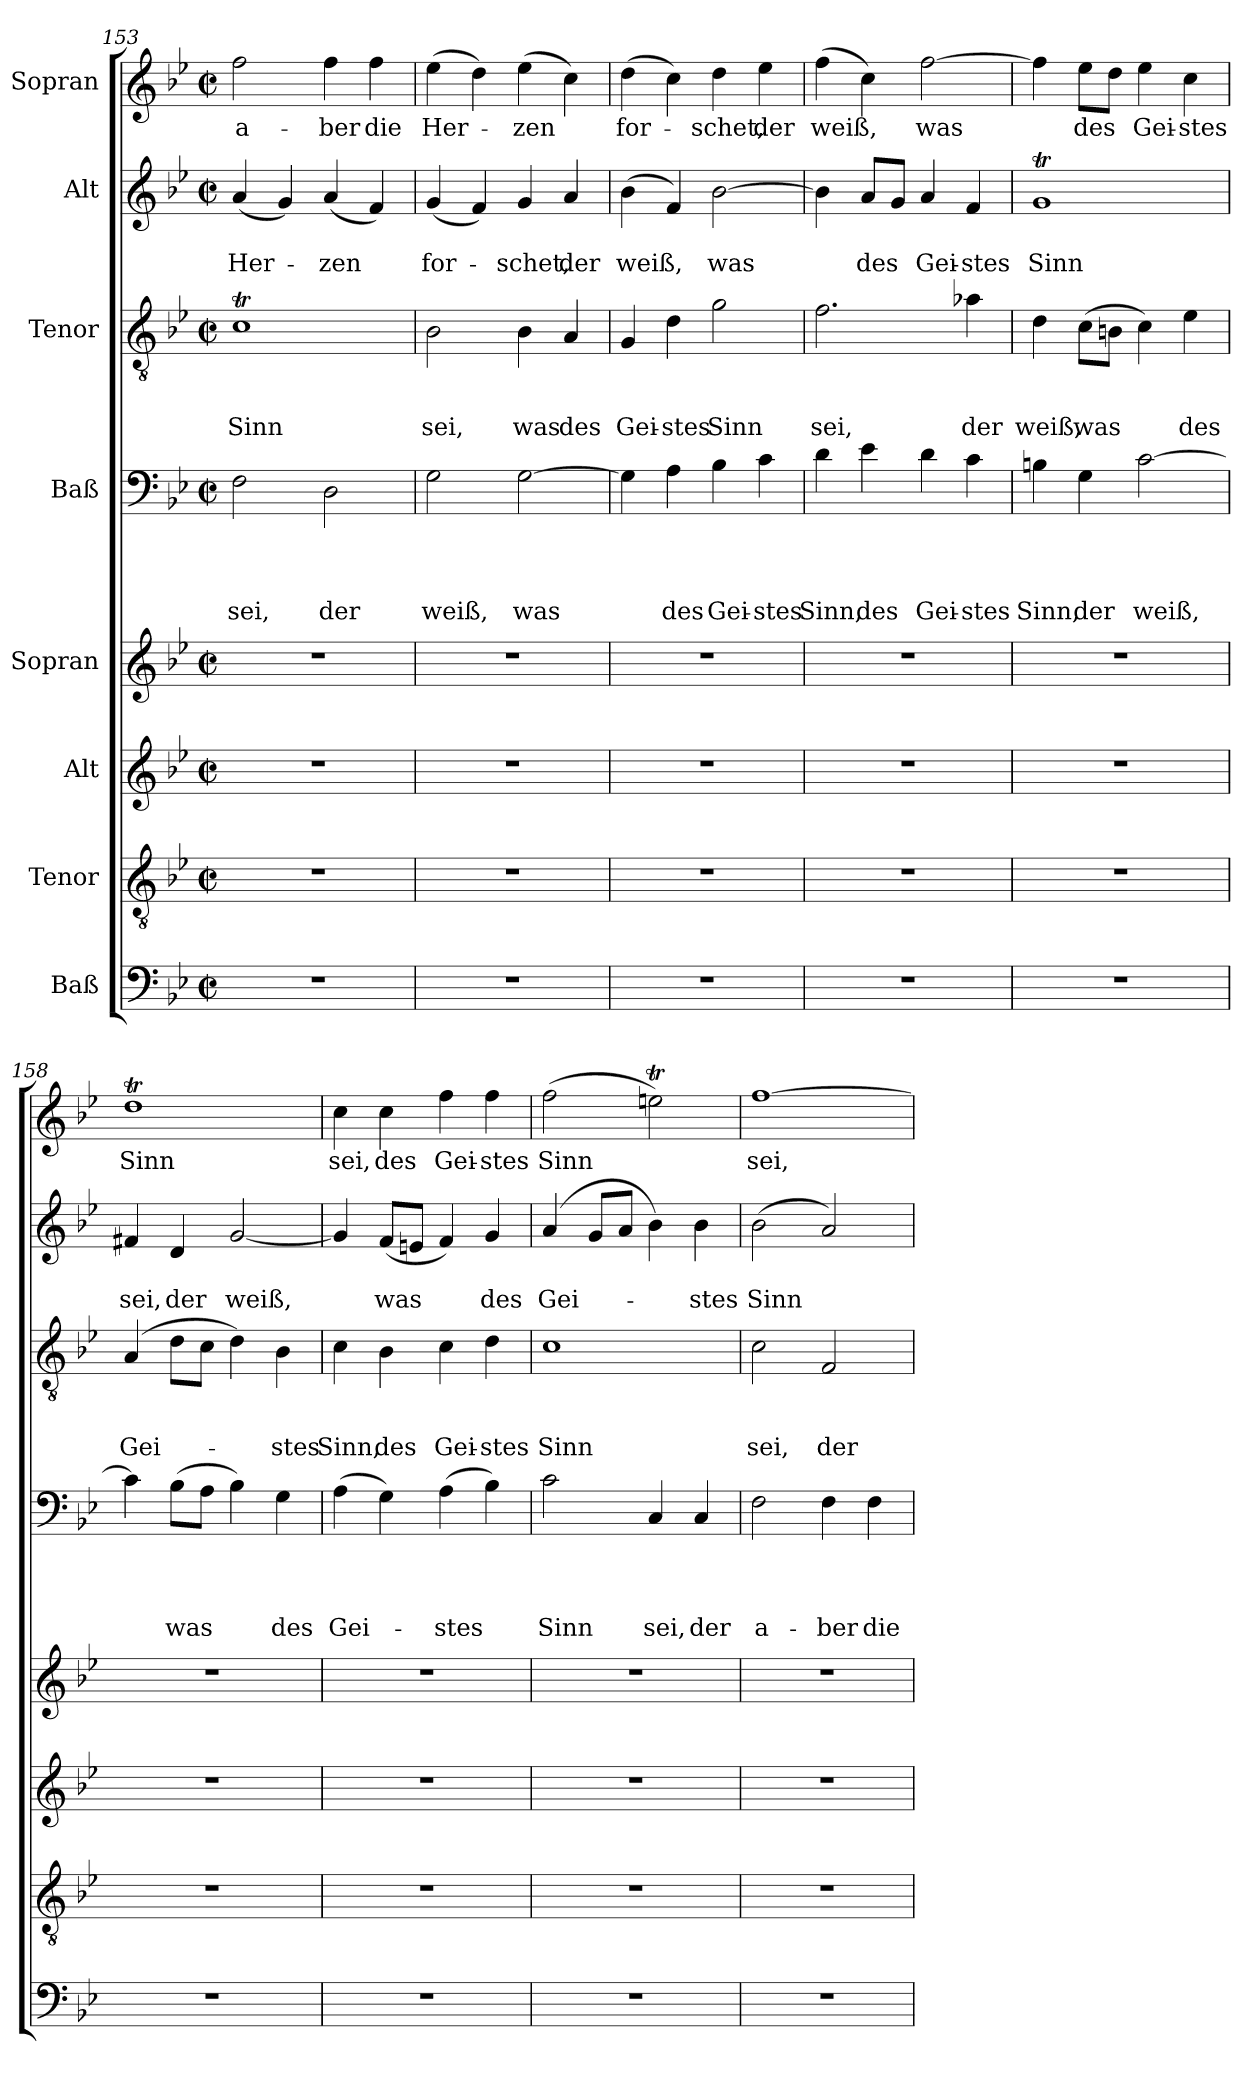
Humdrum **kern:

**kern	**kern	**kern	**kern	**kern	**text	**text	**text	**text	**kern	**text	**text	**text	**kern	**text	**text	**kern	**text
*part8	*part7	*part6	*part5	*part4	*part4	*part4	*part4	*part4	*part3	*part3	*part3	*part3	*part2	*part2	*part2	*part1	*part1
*staff8	*staff7	*staff6	*staff5	*staff4	*staff4	*staff4	*staff4	*staff4	*staff3	*staff3	*staff3	*staff3	*staff2	*staff2	*staff2	*staff1	*staff1
*I"Baß	*I"Tenor	*I"Alt	*I"Sopran	*I"Baß	*	*	*	*	*I"Tenor	*	*	*	*I"Alt	*	*	*I"Sopran	*
*clefF4	*clefGv2	*clefG2	*clefG2	*clefF4	*	*	*	*	*clefGv2	*	*	*	*clefG2	*	*	*clefG2	*
*k[b-e-]	*k[b-e-]	*k[b-e-]	*k[b-e-]	*k[b-e-]	*	*	*	*	*k[b-e-]	*	*	*	*k[b-e-]	*	*	*k[b-e-]	*
*B-:	*B-:	*B-:	*B-:	*B-:	*	*	*	*	*B-:	*	*	*	*B-:	*	*	*B-:	*
*M2/2	*M2/2	*M2/2	*M2/2	*M2/2	*	*	*	*	*M2/2	*	*	*	*M2/2	*	*	*M2/2	*
*met(c|)	*met(c|)	*met(c|)	*met(c|)	*met(c|)	*	*	*	*	*met(c|)	*	*	*	*met(c|)	*	*	*met(c|)	*
=153	=153	=153	=153	=153	=153	=153	=153	=153	=153	=153	=153	=153	=153	=153	=153	=153	=153
1r	1r	1r	1r	2F!\	.	.	.	sei,	1cT!	.	.	Sinn	(4a!/	.	Her-	2ff!\	a-
.	.	.	.	.	.	.	.	.	.	.	.	.	4g!/)	.	.	.	.
.	.	.	.	2D!\	.	.	.	der	.	.	.	.	(4a!/	.	-zen	4ff!\	-ber
.	.	.	.	.	.	.	.	.	.	.	.	.	4f!/)	.	.	4ff!\	die
=154	=154	=154	=154	=154	=154	=154	=154	=154	=154	=154	=154	=154	=154	=154	=154	=154	=154
1r	1r	1r	1r	2G!\	.	.	.	weiß,	2B-!\	.	.	sei,	(4g!/	.	for-	(4ee-!\	Her-
.	.	.	.	.	.	.	.	.	.	.	.	.	4f!/)	.	.	4dd!\)	.
.	.	.	.	[2G!\	.	.	.	was	4B-!\	.	.	was	4g!/	.	-schet,	(4ee-!\	-zen
.	.	.	.	.	.	.	.	.	4A!/	.	.	des	4a!/	.	der	4cc!\)	.
=155	=155	=155	=155	=155	=155	=155	=155	=155	=155	=155	=155	=155	=155	=155	=155	=155	=155
1r	1r	1r	1r	4G!\]	.	.	.	.	4G!/	.	.	Gei-	(4b-!\	.	weiß,	(4dd!\	for-
.	.	.	.	4A!\	.	.	.	des	4d!\	.	.	-stes	4f!/)	.	.	4cc!\)	.
.	.	.	.	4B-!\	.	.	.	Gei-	2g!\	.	.	Sinn	[2b-!\	.	was	4dd!\	-schet,
.	.	.	.	4c!\	.	.	.	-stes	.	.	.	.	.	.	.	4ee-!\	der
!!LO:PB:g=z
=156	=156	=156	=156	=156	=156	=156	=156	=156	=156	=156	=156	=156	=156	=156	=156	=156	=156
1r	1r	1r	1r	4d!\	.	.	.	Sinn,	2.f!\	.	.	sei,	4b-!\]	.	.	(4ff!\	weiß,
.	.	.	.	4e-!\	.	.	.	des	.	.	.	.	8a!/L	.	des	4cc!\)	.
.	.	.	.	.	.	.	.	.	.	.	.	.	8g!/J	.	.	.	.
.	.	.	.	4d!\	.	.	.	Gei-	.	.	.	.	4a!/	.	Gei-	[2ff!\	was
.	.	.	.	4c!\	.	.	.	-stes	4a-X!\	.	.	der	4f!/	.	-stes	.	.
=157	=157	=157	=157	=157	=157	=157	=157	=157	=157	=157	=157	=157	=157	=157	=157	=157	=157
1r	1r	1r	1r	4Bn!\	.	.	.	Sinn,	4d!\	.	.	weiß,	1gT!	.	Sinn	4ff!\]	.
.	.	.	.	4G!\	.	.	.	der	(8c!\L	.	.	was	.	.	.	8ee-!\L	des
.	.	.	.	.	.	.	.	.	8Bn!\J	.	.	.	.	.	.	8dd!\J	.
.	.	.	.	[2c!\	.	.	.	weiß,	4c!\)	.	.	.	.	.	.	4ee-!\	Gei-
.	.	.	.	.	.	.	.	.	4e-!\	.	.	des	.	.	.	4cc!\	-stes
=158	=158	=158	=158	=158	=158	=158	=158	=158	=158	=158	=158	=158	=158	=158	=158	=158	=158
1r	1r	1r	1r	4c!\]	.	.	.	.	(4A!/	.	.	Gei-	4f#X!/	.	sei,	1ddt!	Sinn
.	.	.	.	(8B-!\L	.	.	.	was	8d!\L	.	.	.	4d!/	.	der	.	.
.	.	.	.	8A!\J	.	.	.	.	8c!\J	.	.	.	.	.	.	.	.
.	.	.	.	4B-!\)	.	.	.	.	4d!\)	.	.	.	[2g!/	.	weiß,	.	.
.	.	.	.	4G!\	.	.	.	des	4B-!\	.	.	-stes	.	.	.	.	.
=159	=159	=159	=159	=159	=159	=159	=159	=159	=159	=159	=159	=159	=159	=159	=159	=159	=159
1r	1r	1r	1r	(4A!\	.	.	.	Gei-	4c!\	.	.	Sinn,	4g!/]	.	.	4cc!\	sei,
.	.	.	.	4G!\)	.	.	.	.	4B-!\	.	.	des	(8f!/L	.	was	4cc!\	des
.	.	.	.	.	.	.	.	.	.	.	.	.	8en!/J	.	.	.	.
.	.	.	.	(4A!\	.	.	.	-stes	4c!\	.	.	Gei-	4f!/)	.	.	4ff!\	Gei-
.	.	.	.	4B-!\)	.	.	.	.	4d!\	.	.	-stes	4g!/	.	des	4ff!\	-stes
=160	=160	=160	=160	=160	=160	=160	=160	=160	=160	=160	=160	=160	=160	=160	=160	=160	=160
1r	1r	1r	1r	2c!\	.	.	.	Sinn	1c!	.	.	Sinn	(4a!/	.	Gei-	(2ff!\	Sinn
.	.	.	.	.	.	.	.	.	.	.	.	.	8g!/L	.	.	.	.
.	.	.	.	.	.	.	.	.	.	.	.	.	8a!/J	.	.	.	.
.	.	.	.	4C!/	.	.	.	sei,	.	.	.	.	4b-!\)	.	.	2eent!\)	.
.	.	.	.	4C!/	.	.	.	der	.	.	.	.	4b-!\	.	-stes	.	.
!!LO:LB:g=z
=161	=161	=161	=161	=161	=161	=161	=161	=161	=161	=161	=161	=161	=161	=161	=161	=161	=161
1r	1r	1r	1r	2F!\	.	.	.	a-	2c!\	.	.	sei,	(2b-!\	.	Sinn	[1ff!	sei,
.	.	.	.	4F!\	.	.	.	-ber	2F!/	.	.	der	2a!/)	.	.	.	.
.	.	.	.	4F!\	.	.	.	die	.	.	.	.	.	.	.	.	.
=	=	=	=	=	=	=	=	=	=	=	=	=	=	=	=	=	=
*-	*-	*-	*-	*-	*-	*-	*-	*-	*-	*-	*-	*-	*-	*-	*-	*-	*-
